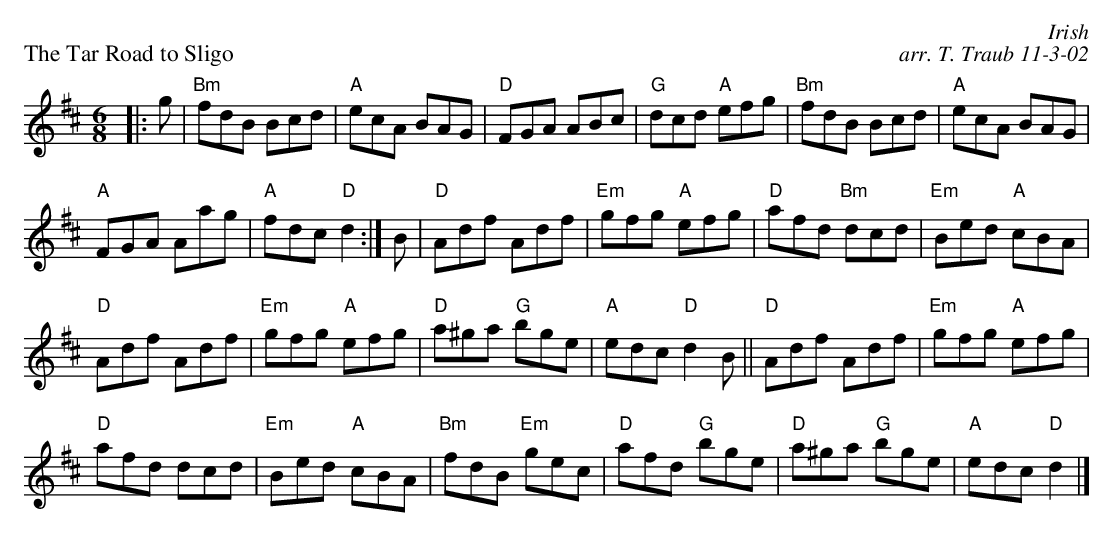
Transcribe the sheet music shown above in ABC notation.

X:1
P: The Tar Road to Sligo
C: Irish
C: arr. T. Traub 11-3-02
M: 6/8
L: 1/8
K: D
|: g|"Bm"fdB Bcd|"A"ecA BAG|"D"FGA ABc|"G"dcd "A"efg|"Bm"fdB Bcd |"A"ecA BAG|
"A"FGA Aag|"A"fdc "D"d2 :|B |"D"Adf Adf|"Em"gfg "A"efg|"D"afd "Bm"dcd|"Em"Bed "A"cBA|
"D"Adf Adf|"Em"gfg "A"efg|"D"a^ga "G"bge|"A"edc "D"d2 B||"D"Adf Adf|"Em"gfg "A"efg|
"D"afd dcd|"Em"Bed "A"cBA|"Bm"fdB "Em"gec|"D"afd "G"bge|"D"a^ga "G"bge|"A"edc "D"d2 |]
